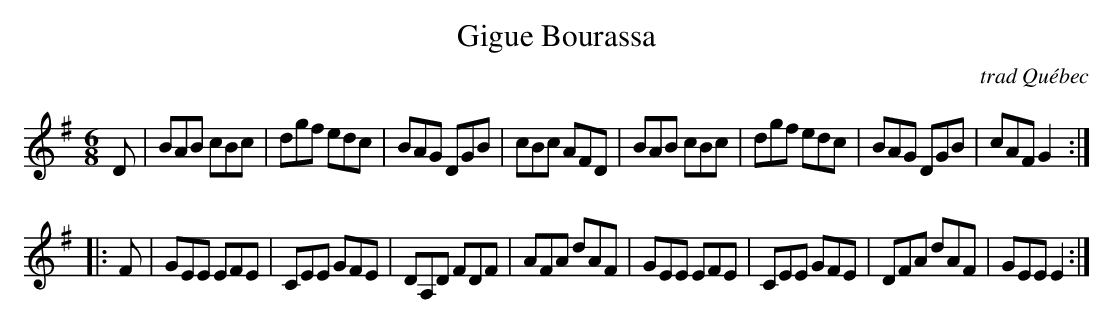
X:1
T: Gigue Bourassa
O: trad Qu\'ebec
M: 6/8
L: 1/8
K: G
   D \
| BAB cBc | dgf edc | BAG  DGB | cBc AFD \
| BAB cBc | dgf edc | BAG  DGB | cAF G2 :|
|: F \
| GEE EFE | CEE GFE | DA,D FDF | AFA dAF \
| GEE EFE | CEE GFE | DFA  dAF | GEE E2 :|
